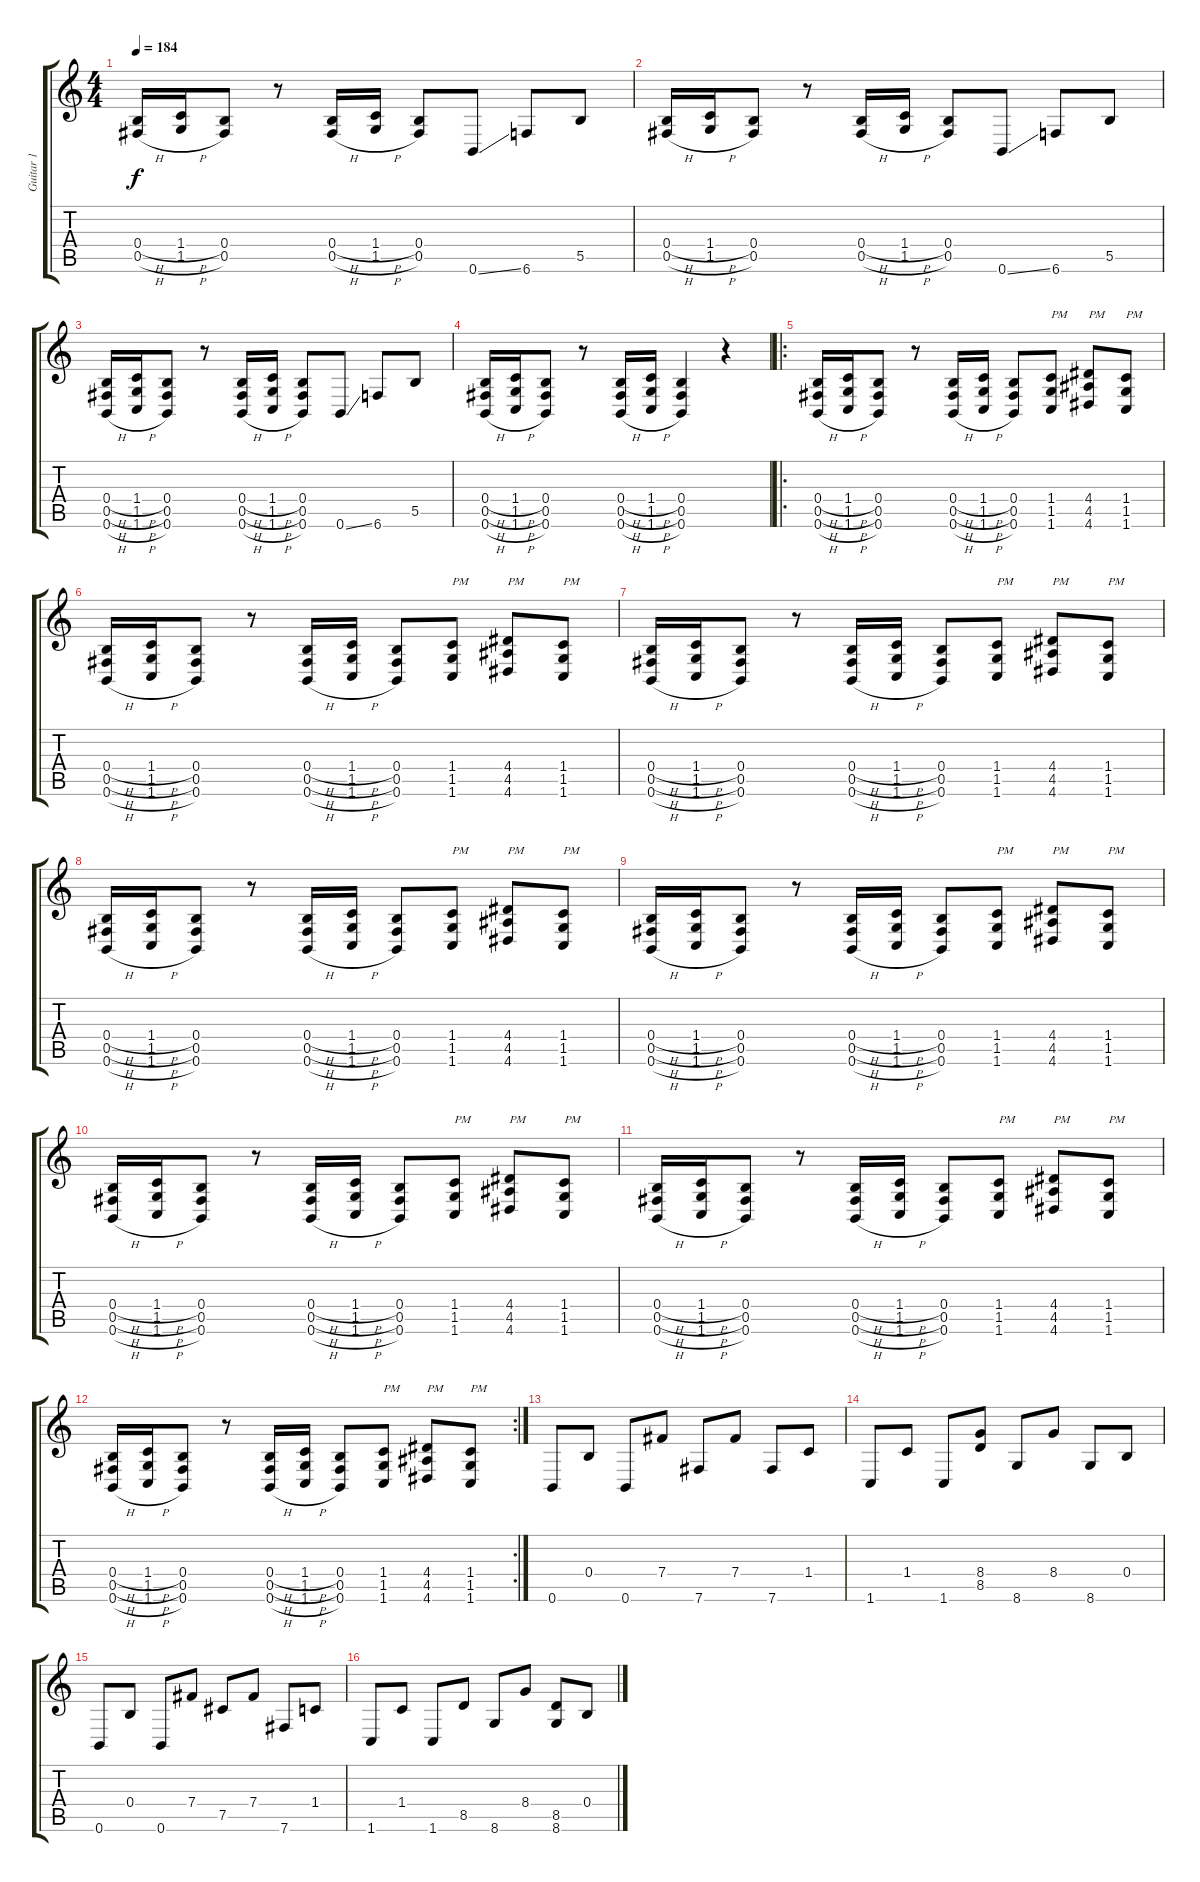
\track ("Guitar 1" "Guitar 1") {instrument overdrivenguitar}
\staff {score tabs}
\tuning (Db4 Ab3 E3 B2 Gb2 B1) {hide}
\ts (4 4)
\tempo 184
\clef g2
\ks c
(0.4{h} 0.5{h}).16{dy f} (1.4{h} 1.5{h}).16 (0.4 0.5).8 r.8 (0.4{h} 0.5{h}).16 (1.4{h} 1.5{h}).16 (0.4 0.5).8 0.6{ss}.8 6.6.8 5.5.8 |
(0.4{h} 0.5{h}).16 (1.4{h} 1.5{h}).16 (0.4 0.5).8 r.8 (0.4{h} 0.5{h}).16 (1.4{h} 1.5{h}).16 (0.4 0.5).8 0.6{ss}.8 6.6.8 5.5.8 |
(0.4{h} 0.5{h} 0.6{h}).16 (1.4{h} 1.5{h} 1.6{h}).16 (0.4 0.5 0.6).8 r.8 (0.4{h} 0.5{h} 0.6{h}).16 (1.4{h} 1.5{h} 1.6{h}).16 (0.4 0.5 0.6).8 0.6{ss}.8 6.6.8 5.5.8 |
(0.4{h} 0.5{h} 0.6{h}).16 (1.4{h} 1.5{h} 1.6{h}).16 (0.4 0.5 0.6).8 r.8 (0.4{h} 0.5{h} 0.6{h}).16 (1.4{h} 1.5{h} 1.6{h}).16 (0.4 0.5 0.6).4 r.4 |
\ro
(0.4{h} 0.5{h} 0.6{h}).16{instrument overdrivenguitar} (1.4{h} 1.5{h} 1.6{h}).16 (0.4 0.5 0.6).8 r.8 (0.4{h} 0.5{h} 0.6{h}).16 (1.4{h} 1.5{h} 1.6{h}).16 (0.4 0.5 0.6).8 (1.4 1.5 1.6).8{txt "PM" instrument electricguitarmuted} (4.4 4.5 4.6).8{txt "PM"} (1.4 1.5 1.6).8{txt "PM"} |
(0.4{h} 0.5{h} 0.6{h}).16{instrument overdrivenguitar} (1.4{h} 1.5{h} 1.6{h}).16 (0.4 0.5 0.6).8 r.8 (0.4{h} 0.5{h} 0.6{h}).16 (1.4{h} 1.5{h} 1.6{h}).16 (0.4 0.5 0.6).8 (1.4 1.5 1.6).8{txt "PM" instrument electricguitarmuted} (4.4 4.5 4.6).8{txt "PM"} (1.4 1.5 1.6).8{txt "PM"} |
(0.4{h} 0.5{h} 0.6{h}).16{instrument overdrivenguitar} (1.4{h} 1.5{h} 1.6{h}).16 (0.4 0.5 0.6).8 r.8 (0.4{h} 0.5{h} 0.6{h}).16 (1.4{h} 1.5{h} 1.6{h}).16 (0.4 0.5 0.6).8 (1.4 1.5 1.6).8{txt "PM" instrument electricguitarmuted} (4.4 4.5 4.6).8{txt "PM"} (1.4 1.5 1.6).8{txt "PM"} |
(0.4{h} 0.5{h} 0.6{h}).16{instrument overdrivenguitar} (1.4{h} 1.5{h} 1.6{h}).16 (0.4 0.5 0.6).8 r.8 (0.4{h} 0.5{h} 0.6{h}).16 (1.4{h} 1.5{h} 1.6{h}).16 (0.4 0.5 0.6).8 (1.4 1.5 1.6).8{txt "PM" instrument electricguitarmuted} (4.4 4.5 4.6).8{txt "PM"} (1.4 1.5 1.6).8{txt "PM"} |
(0.4{h} 0.5{h} 0.6{h}).16{instrument overdrivenguitar} (1.4{h} 1.5{h} 1.6{h}).16 (0.4 0.5 0.6).8 r.8 (0.4{h} 0.5{h} 0.6{h}).16 (1.4{h} 1.5{h} 1.6{h}).16 (0.4 0.5 0.6).8 (1.4 1.5 1.6).8{txt "PM" instrument electricguitarmuted} (4.4 4.5 4.6).8{txt "PM"} (1.4 1.5 1.6).8{txt "PM"} |
(0.4{h} 0.5{h} 0.6{h}).16{instrument overdrivenguitar} (1.4{h} 1.5{h} 1.6{h}).16 (0.4 0.5 0.6).8 r.8 (0.4{h} 0.5{h} 0.6{h}).16 (1.4{h} 1.5{h} 1.6{h}).16 (0.4 0.5 0.6).8 (1.4 1.5 1.6).8{txt "PM" instrument electricguitarmuted} (4.4 4.5 4.6).8{txt "PM"} (1.4 1.5 1.6).8{txt "PM"} |
(0.4{h} 0.5{h} 0.6{h}).16{instrument overdrivenguitar} (1.4{h} 1.5{h} 1.6{h}).16 (0.4 0.5 0.6).8 r.8 (0.4{h} 0.5{h} 0.6{h}).16 (1.4{h} 1.5{h} 1.6{h}).16 (0.4 0.5 0.6).8 (1.4 1.5 1.6).8{txt "PM" instrument electricguitarmuted} (4.4 4.5 4.6).8{txt "PM"} (1.4 1.5 1.6).8{txt "PM"} |
\rc 2
(0.4{h} 0.5{h} 0.6{h}).16{instrument overdrivenguitar} (1.4{h} 1.5{h} 1.6{h}).16 (0.4 0.5 0.6).8 r.8 (0.4{h} 0.5{h} 0.6{h}).16 (1.4{h} 1.5{h} 1.6{h}).16 (0.4 0.5 0.6).8 (1.4 1.5 1.6).8{txt "PM" instrument electricguitarmuted} (4.4 4.5 4.6).8{txt "PM"} (1.4 1.5 1.6).8{txt "PM"} |
0.6.8{instrument overdrivenguitar} 0.4.8 0.6.8 7.4.8 7.6.8 7.4.8 7.6.8 1.4.8 |
1.6.8 1.4.8 1.6.8 (8.4 8.5).8 8.6.8 8.4.8 8.6.8 0.4.8 |
0.6.8 0.4.8 0.6.8 7.4.8 7.5.8 7.4.8 7.6.8 1.4.8 |
1.6.8 1.4.8 1.6.8 8.5.8 8.6.8 8.4.8 (8.5 8.6).8 0.4.8
